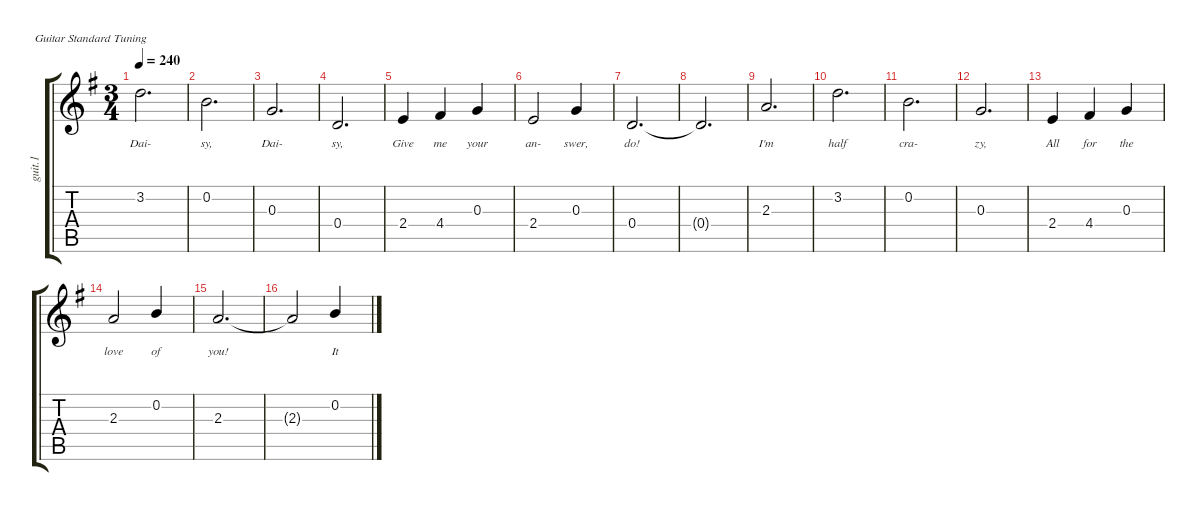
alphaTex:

\defaultSystemsLayout 8
\hideDynamics
\bracketExtendMode groupsimilarinstruments
\otherSystemsTrackNameOrientation horizontal
\track ("Guitar 1" "guit.1") {defaultSystemsLayout 8 instrument acousticguitarnylon}
\staff {score tabs}
\tuning (E4 B3 G3 D3 A2 E2)
\ts (3 4)
\beaming (8 2 2 2)
\tempo 240
\clef g2
\ks g
3.2{acc forcenatural}.2{d lyrics (0 "Dai-") lyrics (1 "") lyrics (2 "") lyrics (3 "") lyrics (4 "") dy mf instrument acousticguitarnylon beam Down} |
0.2{acc forcenatural}.2{d lyrics (0 "sy,") lyrics (1 "") lyrics (2 "") lyrics (3 "") lyrics (4 "") beam Down} |
0.3{acc forcenatural}.2{d lyrics (0 "Dai-") lyrics (1 "") lyrics (2 "") lyrics (3 "") lyrics (4 "") beam Up} |
0.4{acc forcenatural}.2{d lyrics (0 "sy,") lyrics (1 "") lyrics (2 "") lyrics (3 "") lyrics (4 "") beam Up} |
2.4{acc forcenatural}.4{lyrics (0 "Give") lyrics (1 "") lyrics (2 "") lyrics (3 "") lyrics (4 "") beam Up} 4.4{acc #}.4{lyrics (0 "me") lyrics (1 "") lyrics (2 "") lyrics (3 "") lyrics (4 "") beam Up} 0.3{acc forcenatural}.4{lyrics (0 "your") lyrics (1 "") lyrics (2 "") lyrics (3 "") lyrics (4 "") beam Up} |
2.4{acc forcenatural}.2{lyrics (0 "an-") lyrics (1 "") lyrics (2 "") lyrics (3 "") lyrics (4 "") beam Up} 0.3{acc forcenatural}.4{lyrics (0 "swer,") lyrics (1 "") lyrics (2 "") lyrics (3 "") lyrics (4 "") beam Up} |
0.4{acc forcenatural}.2{d lyrics (0 "do!") lyrics (1 "") lyrics (2 "") lyrics (3 "") lyrics (4 "") beam Up} |
0.4{t acc forcenatural}.2{d beam Up} |
2.3{acc forcenatural}.2{d lyrics (0 "I'm") lyrics (1 "") lyrics (2 "") lyrics (3 "") lyrics (4 "") beam Up} |
3.2{acc forcenatural}.2{d lyrics (0 "half") lyrics (1 "") lyrics (2 "") lyrics (3 "") lyrics (4 "") beam Down} |
0.2{acc forcenatural}.2{d lyrics (0 "cra-") lyrics (1 "") lyrics (2 "") lyrics (3 "") lyrics (4 "") beam Down} |
0.3{acc forcenatural}.2{d lyrics (0 "zy,") lyrics (1 "") lyrics (2 "") lyrics (3 "") lyrics (4 "") beam Up} |
2.4{acc forcenatural}.4{lyrics (0 "All") lyrics (1 "") lyrics (2 "") lyrics (3 "") lyrics (4 "") beam Up} 4.4{acc #}.4{lyrics (0 "for") lyrics (1 "") lyrics (2 "") lyrics (3 "") lyrics (4 "") beam Up} 0.3{acc forcenatural}.4{lyrics (0 "the") lyrics (1 "") lyrics (2 "") lyrics (3 "") lyrics (4 "") beam Up} |
2.3{acc forcenatural}.2{lyrics (0 "love") lyrics (1 "") lyrics (2 "") lyrics (3 "") lyrics (4 "") beam Up} 0.2{acc forcenatural}.4{lyrics (0 "of") lyrics (1 "") lyrics (2 "") lyrics (3 "") lyrics (4 "") beam Up} |
2.3{acc forcenatural}.2{d lyrics (0 "you!") lyrics (1 "") lyrics (2 "") lyrics (3 "") lyrics (4 "") beam Up} |
2.3{t acc forcenatural}.2{beam Up} 0.2{acc forcenatural}.4{lyrics (0 "It") lyrics (1 "") lyrics (2 "") lyrics (3 "") lyrics (4 "") beam Up}
